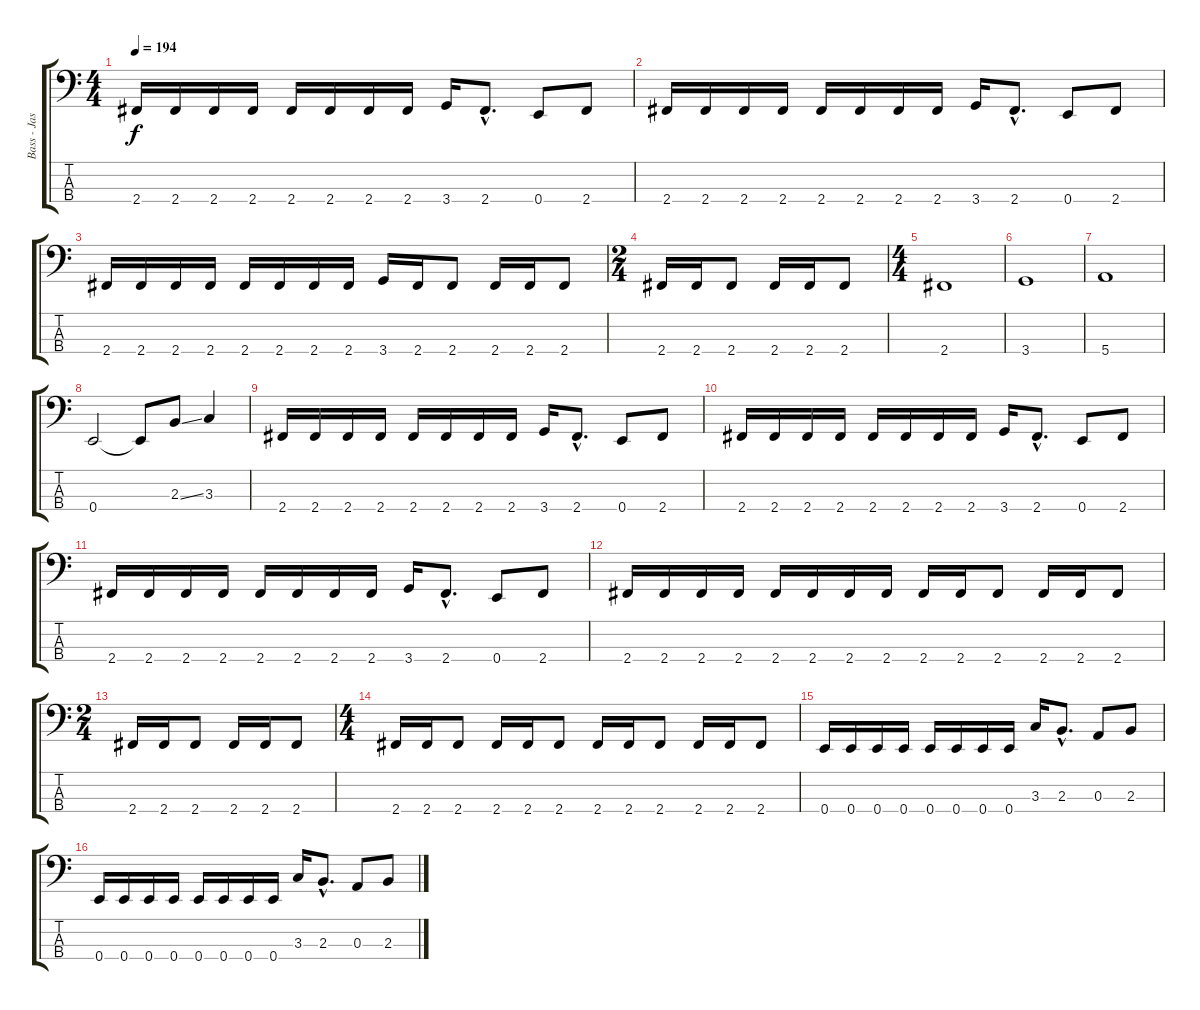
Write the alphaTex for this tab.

\track ("Bass - Jason" "Bass - Jas") {instrument electricbasspick}
\staff {score tabs}
\tuning (G2 D2 A1 E1) {hide}
\ts (4 4)
\tempo 194
\clef f4
\ks c
2.4.16{dy f} 2.4.16 2.4.16 2.4.16 2.4.16 2.4.16 2.4.16 2.4.16 3.4.16 2.4{hac}.8{d} 0.4.8 2.4.8 |
2.4.16 2.4.16 2.4.16 2.4.16 2.4.16 2.4.16 2.4.16 2.4.16 3.4.16 2.4{hac}.8{d} 0.4.8 2.4.8 |
2.4.16 2.4.16 2.4.16 2.4.16 2.4.16 2.4.16 2.4.16 2.4.16 3.4.16 2.4.16 2.4.8 2.4.16 2.4.16 2.4.8 |
\ts (2 4)
2.4.16 2.4.16 2.4.8 2.4.16 2.4.16 2.4.8 |
\ts (4 4)
2.4.1 |
3.4.1 |
5.4.1 |
0.4.2 0.4{t}.8 2.3{ss}.8 3.3.4 |
2.4.16 2.4.16 2.4.16 2.4.16 2.4.16 2.4.16 2.4.16 2.4.16 3.4.16 2.4{hac}.8{d} 0.4.8 2.4.8 |
2.4.16 2.4.16 2.4.16 2.4.16 2.4.16 2.4.16 2.4.16 2.4.16 3.4.16 2.4{hac}.8{d} 0.4.8 2.4.8 |
2.4.16 2.4.16 2.4.16 2.4.16 2.4.16 2.4.16 2.4.16 2.4.16 3.4.16 2.4{hac}.8{d} 0.4.8 2.4.8 |
2.4.16 2.4.16 2.4.16 2.4.16 2.4.16 2.4.16 2.4.16 2.4.16 2.4.16 2.4.16 2.4.8 2.4.16 2.4.16 2.4.8 |
\ts (2 4)
2.4.16 2.4.16 2.4.8 2.4.16 2.4.16 2.4.8 |
\ts (4 4)
2.4.16 2.4.16 2.4.8 2.4.16 2.4.16 2.4.8 2.4.16 2.4.16 2.4.8 2.4.16 2.4.16 2.4.8 |
0.4.16 0.4.16 0.4.16 0.4.16 0.4.16 0.4.16 0.4.16 0.4.16 3.3.16 2.3{hac}.8{d} 0.3.8 2.3.8 |
0.4.16 0.4.16 0.4.16 0.4.16 0.4.16 0.4.16 0.4.16 0.4.16 3.3.16 2.3{hac}.8{d} 0.3.8 2.3.8
